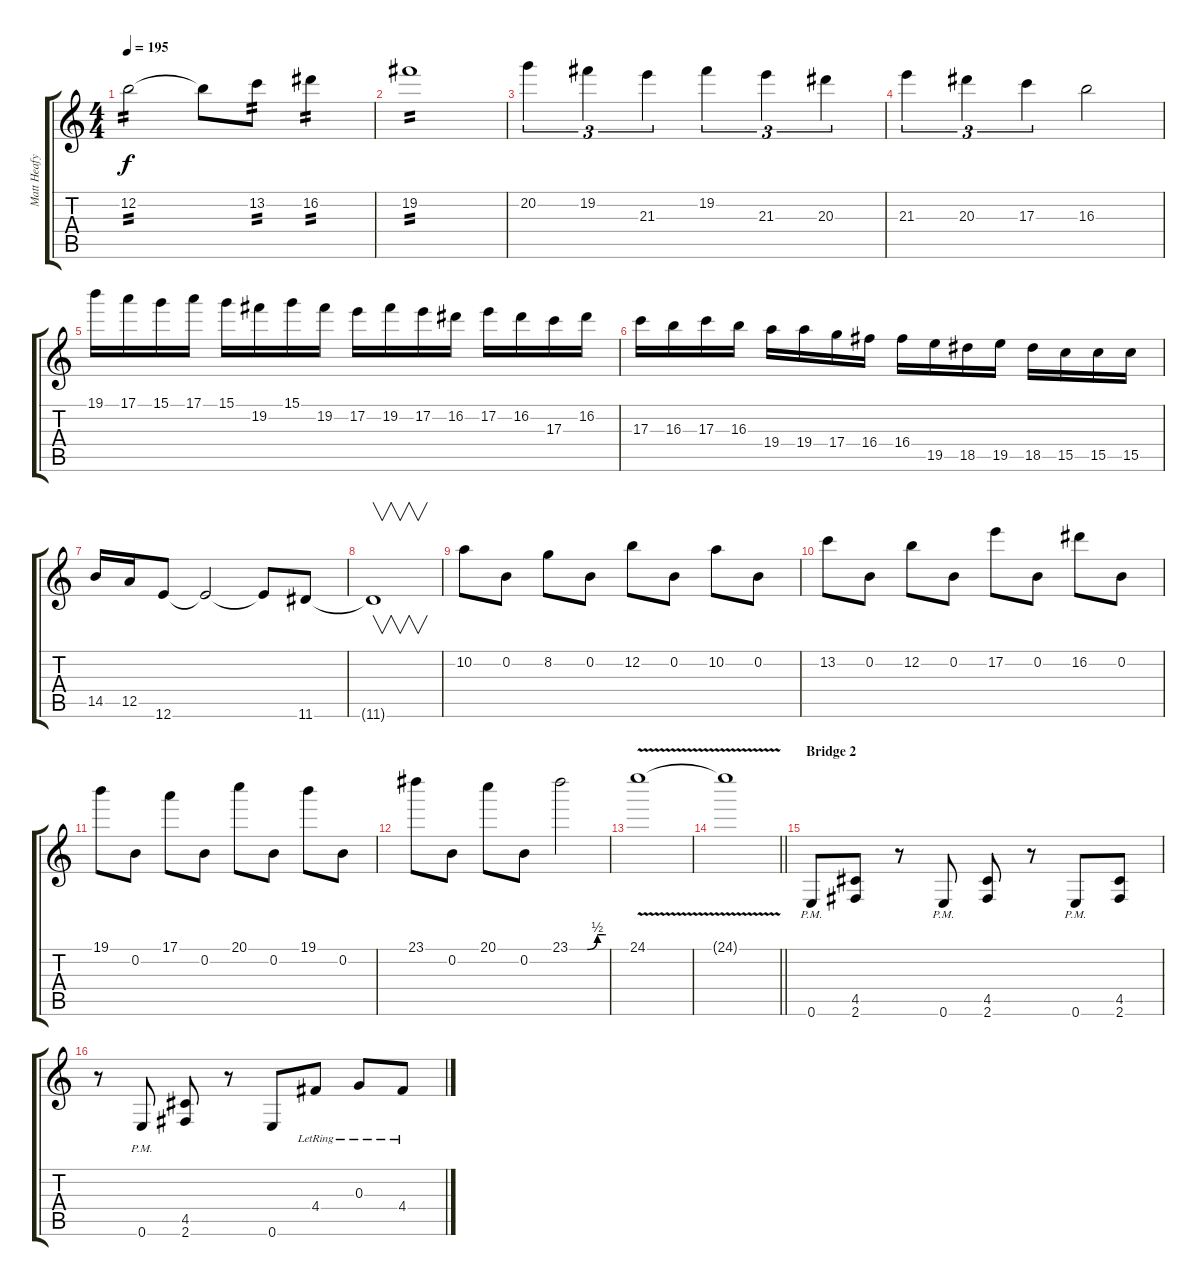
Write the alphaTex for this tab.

\track ("Matt Heafy" "Matt Heafy") {instrument distortionguitar}
\staff {score tabs}
\tuning (E4 B3 G3 D3 A2 E2) {hide}
\ts (4 4)
\tempo 195
\clef g2
\ks c
12.2.2{tp 2 dy f} 12.2{t}.8 13.2.8{tp 2} 16.2.4{tp 2} |
19.2.1{tp 2} |
20.2.4{tu (3 2)} 19.2.4{tu (3 2)} 21.3.4{tu (3 2)} 19.2.4{tu (3 2)} 21.3.4{tu (3 2)} 20.3.4{tu (3 2)} |
21.3.4{tu (3 2)} 20.3.4{tu (3 2)} 17.3.4{tu (3 2)} 16.3.2 |
19.1.16 17.1.16 15.1.16 17.1.16 15.1.16 19.2.16 15.1.16 19.2.16 17.2.16 19.2.16 17.2.16 16.2.16 17.2.16 16.2.16 17.3.16 16.2.16 |
17.3.16 16.3.16 17.3.16 16.3.16 19.4.16 19.4.16 17.4.16 16.4.16 16.4.16 19.5.16 18.5.16 19.5.16 18.5.16 15.5.16 15.5.16 15.5.16 |
14.5.16 12.5.16 12.6.8 12.6{t}.2 12.6{t}.8 11.6.8 |
11.6{t}.1{v} |
10.2.8 0.2.8 8.2.8 0.2.8 12.2.8 0.2.8 10.2.8 0.2.8 |
13.2.8 0.2.8 12.2.8 0.2.8 17.2.8 0.2.8 16.2.8 0.2.8 |
19.1.8 0.2.8 17.1.8 0.2.8 20.1.8 0.2.8 19.1.8 0.2.8 |
23.1.8 0.2.8 20.1.8 0.2.8 23.1{be (custom 0 0 19 0 29 0 46 2 58 2 60 2)}.2 |
24.1{v}.1 |
\barLineRight lightlight
24.1{t}.1 |
\section ("" "Bridge 2")
0.6{pm}.8 (4.5 2.6).8 r.8 0.6{pm}.8 (4.5 2.6).8 r.8 0.6{pm}.8 (4.5 2.6).8 |
r.8 0.6{pm}.8 (4.5 2.6).8 r.8 0.6.8 4.4{lr}.8 0.3{lr}.8 4.4{lr}.8
